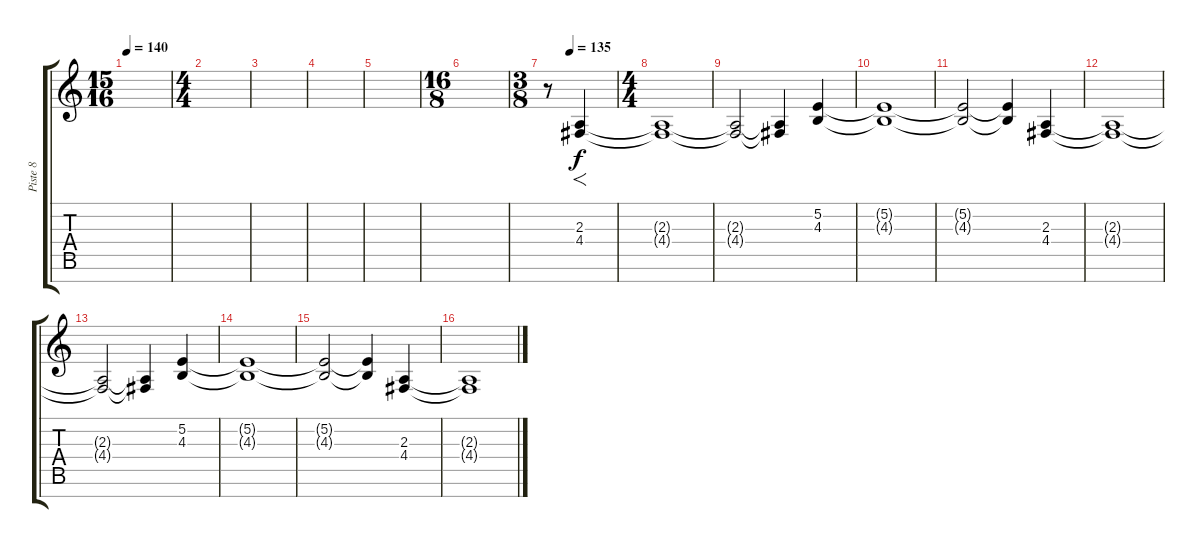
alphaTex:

\track ("Piste 8" "Piste 8") {instrument fx2soundtrack}
\staff {score tabs}
\tuning (E4 B3 G3 D3 A2 E2 B1) {hide}
\ts (15 16)
\tempo 140
\clef g2
\ks c
|
\ts (4 4)
|
|
|
|
\ts (16 8)
|
\ts (3 8)
\tempo (135 0.3333333333333333)
r.8 (2.3 4.4).4{f volume 5} |
\ts (4 4)
(2.3{t} 4.4{t}).1 |
(2.3{t} 4.4{t}).2 (2.3{t} 4.4{t}).4 (5.2 4.3).4 |
(5.2{t} 4.3{t}).1 |
(5.2{t} 4.3{t}).2 (5.2{t} 4.3{t}).4 (2.3 4.4).4 |
(2.3{t} 4.4{t}).1 |
(2.3{t} 4.4{t}).2 (2.3{t} 4.4{t}).4 (5.2 4.3).4 |
(5.2{t} 4.3{t}).1 |
(5.2{t} 4.3{t}).2 (5.2{t} 4.3{t}).4 (2.3 4.4).4 |
(2.3{t} 4.4{t}).1
